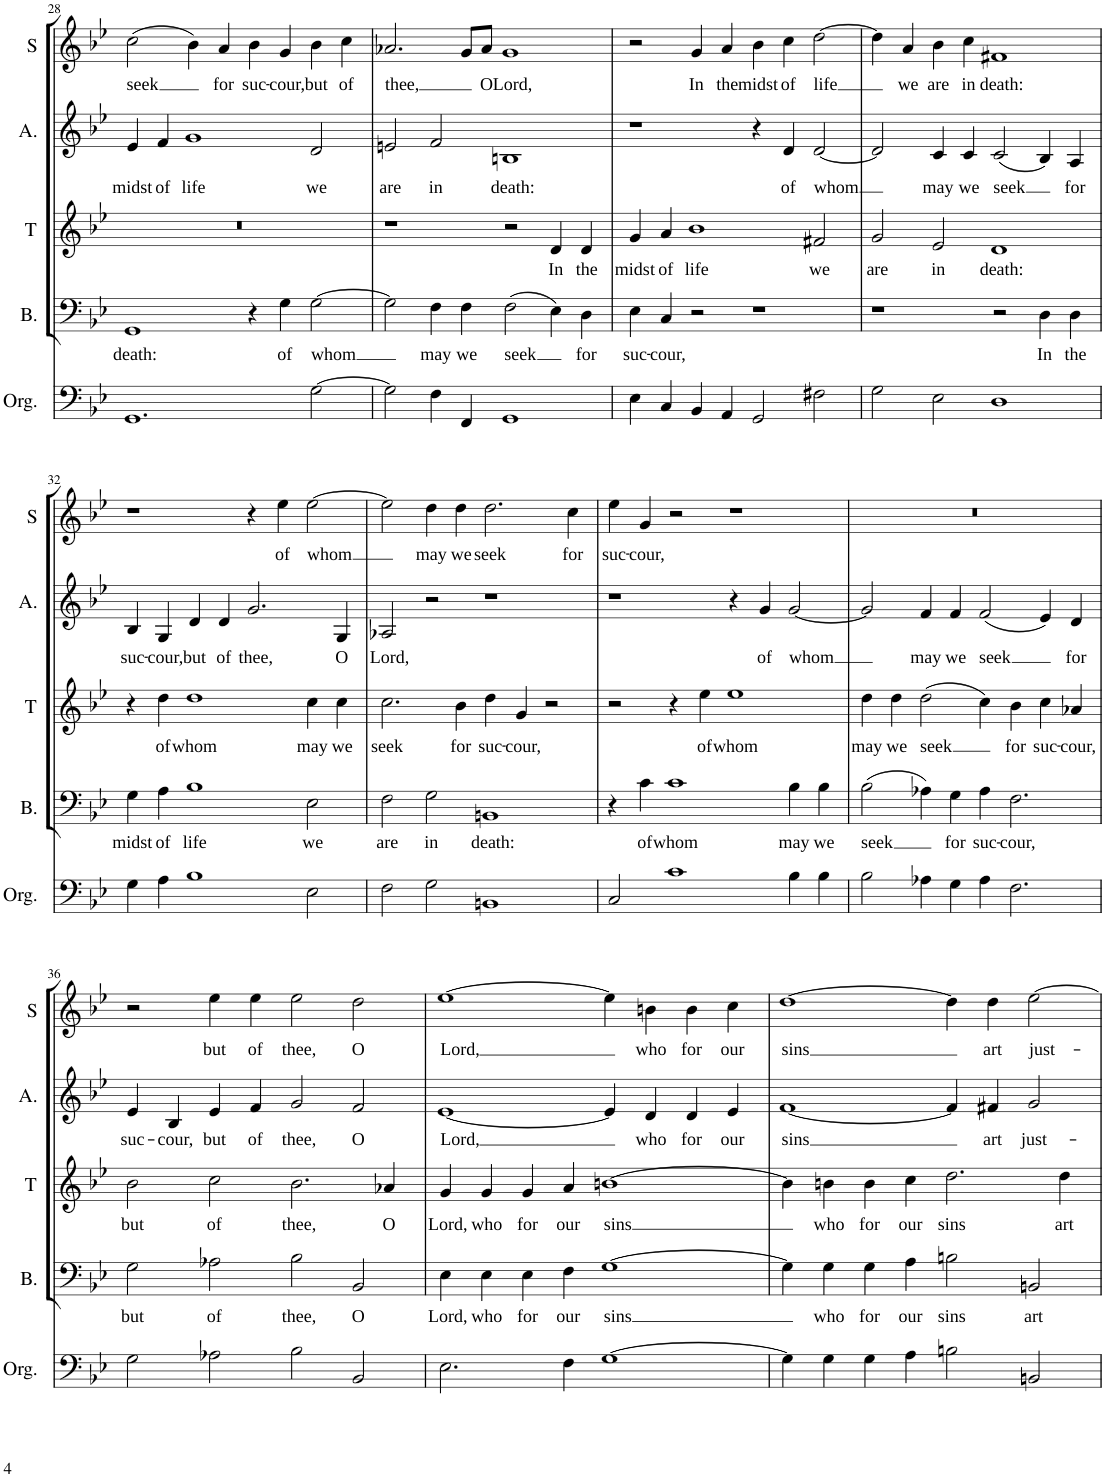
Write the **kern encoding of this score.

**kern	**kern	**text	**kern	**text	**kern	**text	**kern	**text
*part5	*part4	*part4	*part3	*part3	*part2	*part2	*part1	*part1
*staff5	*staff4	*staff4	*staff3	*staff3	*staff2	*staff2	*staff1	*staff1
*I"Orgue	*I"Basse	*	*I"T	*	*I"Alto	*	*I"S	*
*I'Org.	*I'B.	*	*I'T	*	*I'A.	*	*I'S	*
!!LO:PB:g=z
*clefF4	*clefF4	*	*clefG2	*	*clefG2	*	*clefG2	*
*k[b-e-]	*k[b-e-]	*	*k[b-e-]	*	*k[b-e-]	*	*k[b-e-]	*
*B-:	*B-:	*	*	*	*B-:	*	*B-:	*
*M2/2	*M2/2	*	*M2/2	*	*M2/2	*	*M2/2	*
*met(c|)	*met(c|)	*	*met(c|)	*	*met(c|)	*	*met(c|)	*
=28	=28	=28	=28	=28	=28	=28	=28	=28
!	!	!LO:LY:b	!	!	!	!LO:LY:b	!	!LO:LY:b
[1GG	1GG	death:	1r	.	4e-/	midst	(2cc\	seek
!	!	!	!	!	!	!LO:LY:b	!	!
.	.	.	.	.	4f/	of	.	.
!	!	!	!	!	!	!LO:LY:b	!	!
.	.	.	.	.	[2g	life	4b-\)	.
!	!	!	!	!	!	!	!	!LO:LY:b
.	.	.	.	.	.	.	4a/	for
!	!	!	!	!	!	!	!	!LO:LY:b
2ryy	4r	.	1ryy	.	2ryy	.	4b-\	suc-
!	!	!LO:LY:b	!	!	!	!	!	!LO:LY:b
.	4G\	of	.	.	.	.	4g/	-cour,
!	!	!LO:LY:b	!	!	!	!LO:LY:b	!	!LO:LY:b
[2G\	[2G\	whom	.	.	2d/	we	4b-\	but
!	!	!	!	!	!	!	!	!LO:LY:b
.	.	.	.	.	.	.	4cc\	of
=29	=29	=29	=29	=29	=29	=29	=29	=29
!	!	!	!	!	!	!LO:LY:b	!	!LO:LY:b
2G\]	2G\]	.	1r	.	2en/	are	2.a-X/	thee,
!	!	!LO:LY:b	!	!	!	!	!	!
2GG]	4F\	may	.	.	2g]	.	.	.
!	!	!LO:LY:b	!	!	!	!	!	!
.	4F\	we	.	.	.	.	8g/L	.
!	!	!	!	!	!	!	!	!LO:LY:b
.	.	.	.	.	.	.	8a-/J	O
!	!	!LO:LY:b	!	!	!	!LO:LY:b	!	!LO:LY:b
4F\	(2F\	seek	2r	.	2f/	in	1g	Lord,
4FF/	.	.	.	.	.	.	.	.
!	!	!	!	!LO:LY:b	!	!LO:LY:b	!	!
1GG	4E-\)	.	4d/	In	1Bn	death:	.	.
!	!	!LO:LY:b	!	!LO:LY:b	!	!	!	!
.	4D\	for	4d/	the	.	.	.	.
.	2ryy	.	2ryy	.	.	.	2ryy	.
=30	=30	=30	=30	=30	=30	=30	=30	=30
!	!	!LO:LY:b	!	!LO:LY:b	!	!	!	!
4E-\	4E-\	suc-	4g/	midst	1r	.	2r	.
!	!	!LO:LY:b	!	!LO:LY:b	!	!	!	!
4C/	4C/	-cour,	4a/	of	.	.	.	.
!	!	!	!	!LO:LY:b	!	!	!	!LO:LY:b
4BB-/	2r	.	[2b-	life	.	.	4g/	In
!	!	!	!	!	!	!	!	!LO:LY:b
4AA/	.	.	.	.	.	.	4a/	the
!	!	!	!	!	!	!	!	!LO:LY:b
2GG/	1r	.	2ryy	.	4r	.	4b-\	midst
!	!	!	!	!	!	!LO:LY:b	!	!LO:LY:b
.	.	.	.	.	4d/	of	4cc\	of
!	!	!	!	!LO:LY:b	!	!LO:LY:b	!	!LO:LY:b
2F#X\	.	.	2f#X/	we	[2d/	whom	[2dd\	life
=31	=31	=31	=31	=31	=31	=31	=31	=31
!	!	!	!	!LO:LY:b	!	!	!	!
2G\	1r	.	2g/	are	2d/]	.	4dd\]	.
!	!	!	!	!	!	!	!	!LO:LY:b
.	.	.	.	.	.	.	4a/	we
!	!	!	!	!	!	!LO:LY:b	!	!LO:LY:b
2E-\	.	.	2b-]	.	4c/	may	4b-\	are
!	!	!	!	!	!	!LO:LY:b	!	!LO:LY:b
.	.	.	.	.	4c/	we	4cc\	in
!	!	!	!	!LO:LY:b	!	!LO:LY:b	!	!LO:LY:b
1D	2r	.	2e-/	in	(2c/	seek	1f#X	death:
!	!	!LO:LY:b	!	!LO:LY:b	!	!	!	!
.	4D\	In	1d	death:	4B-/)	.	.	.
!	!	!LO:LY:b	!	!	!	!LO:LY:b	!	!
.	4D\	the	.	.	4A/	for	.	.
2ryy	2ryy	.	.	.	2ryy	.	2ryy	.
!!LO:LB:g=z
=32	=32	=32	=32	=32	=32	=32	=32	=32
!	!	!LO:LY:b	!	!	!	!LO:LY:b	!	!
4G\	4G\	midst	4r	.	4B-/	suc-	1r	.
!	!	!LO:LY:b	!	!LO:LY:b	!	!LO:LY:b	!	!
4A\	4A\	of	4dd\	of	4G/	-cour,	.	.
!	!	!LO:LY:b	!	!LO:LY:b	!	!LO:LY:b	!	!
[2B-	[2B-	life	[2dd	whom	4d/	but	.	.
!	!	!	!	!	!	!LO:LY:b	!	!
.	.	.	.	.	4d/	of	.	.
!	!	!	!	!	!	!LO:LY:b	!	!
2ryy	2ryy	.	2ryy	.	2.g/	thee,	4r	.
!	!	!	!	!	!	!	!	!LO:LY:b
.	.	.	.	.	.	.	4ee-\	of
!	!	!LO:LY:b	!	!LO:LY:b	!	!	!	!LO:LY:b
2E-\	2E-\	we	4cc\	may	.	.	[2ee-\	whom
!	!	!	!	!LO:LY:b	!	!LO:LY:b	!	!
.	.	.	4cc\	we	4G/	O	.	.
=33	=33	=33	=33	=33	=33	=33	=33	=33
!	!	!LO:LY:b	!	!LO:LY:b	!	!LO:LY:b	!	!
2F\	2F\	are	2.cc\	seek	2A-X/	Lord,	2ee-\]	.
!	!	!	!	!	!	!	!	!LO:LY:b
2B-]	2B-]	.	.	.	2r	.	4dd\	may
!	!	!	!	!	!	!	!	!LO:LY:b
.	.	.	2dd]	.	.	.	4dd\	we
!	!	!LO:LY:b	!	!	!	!	!	!LO:LY:b
2G\	2G\	in	.	.	1r	.	2.dd\	seek
!	!	!	!	!LO:LY:b	!	!	!	!
.	.	.	4b-\	for	.	.	.	.
!	!	!LO:LY:b	!	!LO:LY:b	!	!	!	!
1BBn	1BBn	death:	4dd\	suc-	.	.	.	.
!	!	!	!	!LO:LY:b	!	!	!	!LO:LY:b
.	.	.	4g/	-cour,	.	.	4cc\	for
.	.	.	2r	.	2ryy	.	2ryy	.
=34	=34	=34	=34	=34	=34	=34	=34	=34
!	!	!	!	!	!	!	!	!LO:LY:b
2C/	4r	.	2r	.	1r	.	4ee-\	suc-
!	!	!LO:LY:b	!	!	!	!	!	!LO:LY:b
.	4c\	of	.	.	.	.	4g/	-cour,
!	!	!LO:LY:b	!	!	!	!	!	!
[2c	[2c	whom	4r	.	.	.	2r	.
!	!	!	!	!LO:LY:b	!	!	!	!
.	.	.	4ee-\	of	.	.	.	.
!	!	!	!	!LO:LY:b	!	!	!	!
2ryy	2ryy	.	1ee-	whom	4r	.	1r	.
!	!	!	!	!	!	!LO:LY:b	!	!
.	.	.	.	.	4g/	of	.	.
!	!	!LO:LY:b	!	!	!	!LO:LY:b	!	!
4B-\	4B-\	may	.	.	[2g/	whom	.	.
!	!	!LO:LY:b	!	!	!	!	!	!
4B-\	4B-\	we	.	.	.	.	.	.
=35	=35	=35	=35	=35	=35	=35	=35	=35
!	!	!LO:LY:b	!	!LO:LY:b	!	!	!	!
2B-\	(2B-\	seek	4dd\	may	2g/]	.	1r	.
!	!	!	!	!LO:LY:b	!	!	!	!
.	.	.	4dd\	we	.	.	.	.
!	!	!	!	!LO:LY:b	!	!LO:LY:b	!	!
2c]	2c]	.	(2dd\	seek	4f/	may	.	.
!	!	!	!	!	!	!LO:LY:b	!	!
.	.	.	.	.	4f/	we	.	.
!	!	!	!	!	!	!LO:LY:b	!	!
4A-X\	4A-X\)	.	4cc\)	.	(2f/	seek	1.ryy	.
!	!	!LO:LY:b	!	!LO:LY:b	!	!	!	!
4G\	4G\	for	4b-\	for	.	.	.	.
!	!	!LO:LY:b	!	!LO:LY:b	!	!	!	!
4A-\	4A-\	suc-	4cc\	suc-	4e-/)	.	.	.
!	!	!LO:LY:b	!	!LO:LY:b	!	!LO:LY:b	!	!
2.F\	2.F\	-cour,	4a-X/	-cour,	4d/	for	.	.
.	.	.	2ryy	.	2ryy	.	.	.
!!LO:LB:g=z
=36	=36	=36	=36	=36	=36	=36	=36	=36
!	!	!LO:LY:b	!	!LO:LY:b	!	!LO:LY:b	!	!
2G\	2G\	but	2b-\	but	4e-/	suc-	2r	.
!	!	!	!	!	!	!LO:LY:b	!	!
.	.	.	.	.	4B-/	-cour,	.	.
!	!	!LO:LY:b	!	!LO:LY:b	!	!LO:LY:b	!	!LO:LY:b
2A-X\	2A-X\	of	2cc\	of	4e-/	but	4ee-\	but
!	!	!	!	!	!	!LO:LY:b	!	!LO:LY:b
.	.	.	.	.	4f/	of	4ee-\	of
!	!	!LO:LY:b	!	!LO:LY:b	!	!LO:LY:b	!	!LO:LY:b
2B-\	2B-\	thee,	2.b-\	thee,	2g/	thee,	2ee-\	thee,
!	!	!LO:LY:b	!	!	!	!LO:LY:b	!	!LO:LY:b
2BB-/	2BB-/	O	.	.	2f/	O	2dd\	O
!	!	!	!	!LO:LY:b	!	!	!	!
.	.	.	4a-X/	O	.	.	.	.
=37	=37	=37	=37	=37	=37	=37	=37	=37
!	!	!LO:LY:b	!	!LO:LY:b	!	!LO:LY:b	!	!LO:LY:b
2.E-\	4E-\	Lord,	4g/	Lord,	[1e-	Lord,	[1ee-	Lord,
!	!	!LO:LY:b	!	!LO:LY:b	!	!	!	!
.	4E-\	who	4g/	who	.	.	.	.
!	!	!LO:LY:b	!	!LO:LY:b	!	!	!	!
.	4E-\	for	4g/	for	.	.	.	.
!	!	!LO:LY:b	!	!LO:LY:b	!	!	!	!
4F\	4F\	our	4a/	our	.	.	.	.
!	!	!LO:LY:b	!	!LO:LY:b	!	!	!	!
[1G	[1G	sins	[1bn	sins	4e-/]	.	4ee-\]	.
!	!	!	!	!	!	!LO:LY:b	!	!LO:LY:b
.	.	.	.	.	4d/	who	4bn\	who
!	!	!	!	!	!	!LO:LY:b	!	!LO:LY:b
.	.	.	.	.	4d/	for	4b\	for
!	!	!	!	!	!	!LO:LY:b	!	!LO:LY:b
.	.	.	.	.	4e-/	our	4cc\	our
=38	=38	=38	=38	=38	=38	=38	=38	=38
!	!	!	!	!	!	!LO:LY:b	!	!LO:LY:b
4G\]	4G\]	.	4b\]	.	[1f	sins	[1dd	sins
!	!	!LO:LY:b	!	!LO:LY:b	!	!	!	!
4G\	4G\	who	4bn\	who	.	.	.	.
!	!	!LO:LY:b	!	!LO:LY:b	!	!	!	!
4G\	4G\	for	4b\	for	.	.	.	.
!	!	!LO:LY:b	!	!LO:LY:b	!	!	!	!
4A\	4A\	our	4cc\	our	.	.	.	.
!	!	!LO:LY:b	!	!LO:LY:b	!	!	!	!
2Bn\	2Bn\	sins	2.dd\	sins	4f/]	.	4dd\]	.
!	!	!	!	!	!	!LO:LY:b	!	!LO:LY:b
.	.	.	.	.	4f#X/	art	4dd\	art
!	!	!LO:LY:b	!	!	!	!LO:LY:b	!	!LO:LY:b
2BBn/	2BBn/	art	.	.	2g/	just-	[2ee-\	just-
!	!	!	!	!LO:LY:b	!	!	!	!
.	.	.	4dd\	art	.	.	.	.
=	=	=	=	=	=	=	=	=
*-	*-	*-	*-	*-	*-	*-	*-	*-
